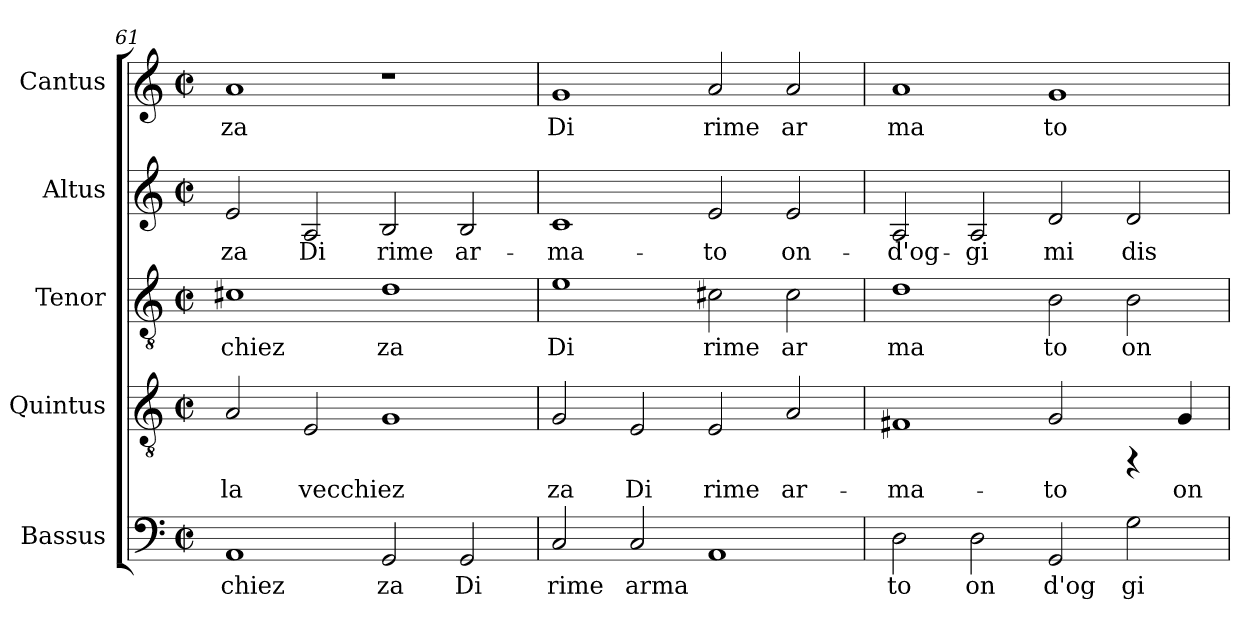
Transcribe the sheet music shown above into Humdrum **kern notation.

**kern	**text	**kern	**text	**kern	**text	**kern	**text	**kern	**text
*part5	*part5	*part4	*part4	*part3	*part3	*part2	*part2	*part1	*part1
*staff5	*staff5	*staff4	*staff4	*staff3	*staff3	*staff2	*staff2	*staff1	*staff1
*I"Bassus	*	*I"Quintus	*	*I"Tenor	*	*I"Altus	*	*I"Cantus	*
*clefF4	*	*clefGv2	*	*clefGv2	*	*clefG2	*	*clefG2	*
*k[]	*	*k[]	*	*k[]	*	*k[]	*	*k[]	*
*C:	*	*C:	*	*C:	*	*C:	*	*C:	*
*M2/2	*	*M2/2	*	*M2/2	*	*M2/2	*	*M2/2	*
*met(c|)	*	*met(c|)	*	*met(c|)	*	*met(c|)	*	*met(c|)	*
=61	=61	=61	=61	=61	=61	=61	=61	=61	=61
!	!LO:LY:b:cj	!	!LO:LY:b:cj	!	!LO:LY:b:cj	!	!LO:LY:b:cj	!	!LO:LY:b:cj
1AA	chiez	2A/	-la	1c#X	chiez	2e/	-za	1a	za
!	!	!	!LO:LY:b:cj	!	!	!	!LO:LY:b:cj	!	!
.	.	2E/	vecchiez-	.	.	2A/	Di	.	.
!	!LO:LY:b:cj	!	!LO:LY:b:cj	!	!LO:LY:b:cj	!	!LO:LY:b:cj	!	!
2GG/	za	1G	--	1d	za	2B/	rime	1r	.
!	!LO:LY:b:cj	!	!	!	!	!	!LO:LY:b:cj	!	!
2GG/	Di	.	.	.	.	2B/	ar-	.	.
=62	=62	=62	=62	=62	=62	=62	=62	=62	=62
!	!LO:LY:b:cj	!	!LO:LY:b:cj	!	!LO:LY:b:cj	!	!LO:LY:b:cj	!	!LO:LY:b:cj
2C/	rime	2G/	-za	1e	Di	1c	-ma-	1g	Di
!	!LO:LY:b:cj	!	!LO:LY:b:cj	!	!	!	!	!	!
2C/	arma	2E/	Di	.	.	.	.	.	.
!	!LO:LY:b:cj	!	!LO:LY:b:cj	!	!LO:LY:b:cj	!	!LO:LY:b:cj	!	!LO:LY:b:cj
1AA	.	2E/	rime	2c#X\	rime	2e/	-to	2a/	rime
!	!	!	!LO:LY:b:cj	!	!LO:LY:b:cj	!	!LO:LY:b:cj	!	!LO:LY:b:cj
.	.	2A/	ar-	2c#\	ar	2e/	on-	2a/	ar
=63	=63	=63	=63	=63	=63	=63	=63	=63	=63
!	!LO:LY:b:cj	!	!LO:LY:b:cj	!	!LO:LY:b:cj	!	!LO:LY:b:cj	!	!LO:LY:b:cj
2D\	to	1F#X	-ma-	1d	ma	2A/	-d'og-	1a	ma
!	!LO:LY:b:cj	!	!	!	!	!	!LO:LY:b:cj	!	!
2D\	on	.	.	.	.	2A/	-gi	.	.
!	!LO:LY:b:cj	!	!LO:LY:b:cj	!	!LO:LY:b:cj	!	!LO:LY:b:cj	!	!LO:LY:b:cj
2GG/	d'og	2G/	-to	2B\	to	2d/	mi	1g	to
!	!LO:LY:b:cj	!	!	!	!LO:LY:b:cj	!	!LO:LY:b:cj	!	!
2G\	gi	4rFF	.	2B\	on	2d/	dis-	.	.
!	!	!	!LO:LY:b:cj	!	!	!	!	!	!
.	.	4G/	on-	.	.	.	.	.	.
=	=	=	=	=	=	=	=	=	=
*-	*-	*-	*-	*-	*-	*-	*-	*-	*-
